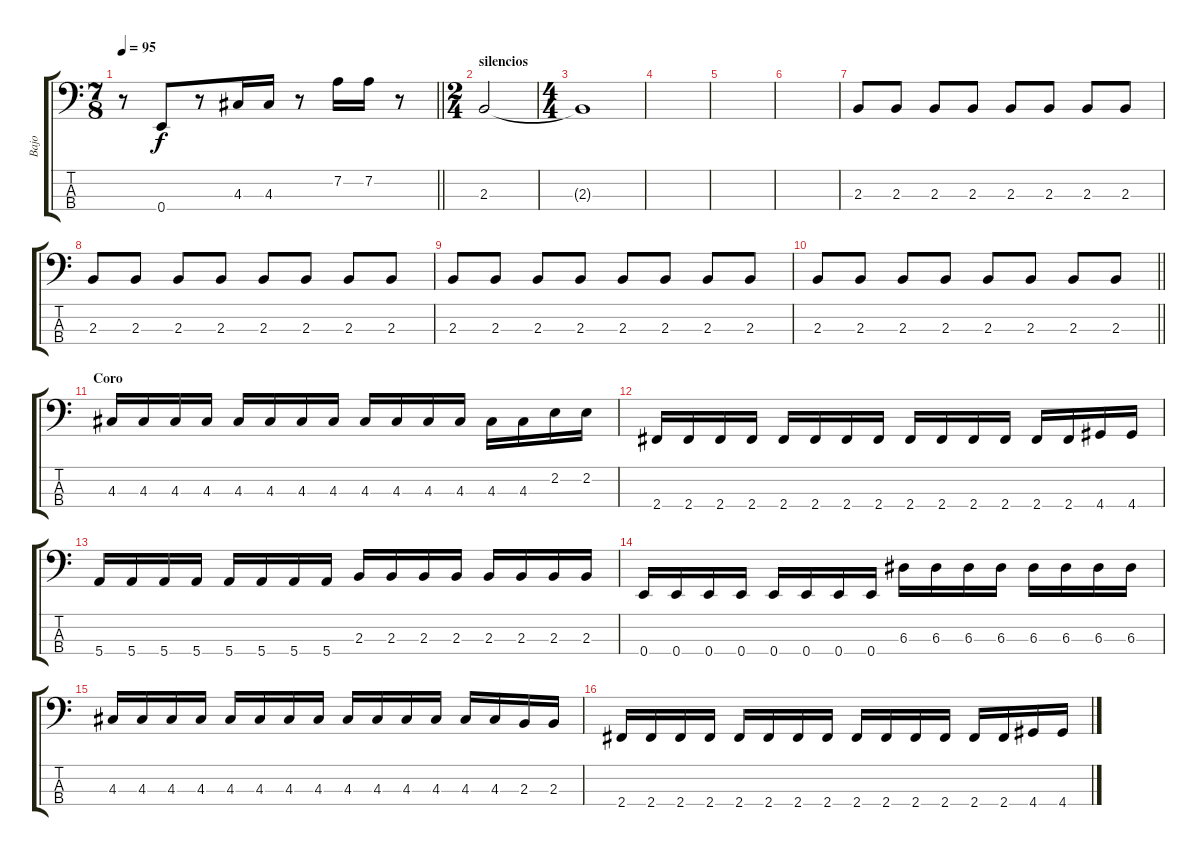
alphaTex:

\track ("Bajo" "Bajo") {instrument electricbasspick}
\staff {score tabs}
\tuning (G2 D2 A1 E1) {hide}
\ts (7 8)
\tempo 95
\clef f4
\barLineRight lightlight
\ks c
r.8{dy f} 0.4.8 r.8 4.3.16 4.3.16 r.8 7.2.16 7.2.16 r.8 |
\ts (2 4)
\section ("" "silencios")
2.3.2 |
\ts (4 4)
2.3{t}.1 |
|
|
|
2.3.8 2.3.8 2.3.8 2.3.8 2.3.8 2.3.8 2.3.8 2.3.8 |
2.3.8 2.3.8 2.3.8 2.3.8 2.3.8 2.3.8 2.3.8 2.3.8 |
2.3.8 2.3.8 2.3.8 2.3.8 2.3.8 2.3.8 2.3.8 2.3.8 |
\barLineRight lightlight
2.3.8 2.3.8 2.3.8 2.3.8 2.3.8 2.3.8 2.3.8 2.3.8 |
\section ("" "Coro")
4.3.16 4.3.16 4.3.16 4.3.16 4.3.16 4.3.16 4.3.16 4.3.16 4.3.16 4.3.16 4.3.16 4.3.16 4.3.16 4.3.16 2.2.16 2.2.16 |
2.4.16 2.4.16 2.4.16 2.4.16 2.4.16 2.4.16 2.4.16 2.4.16 2.4.16 2.4.16 2.4.16 2.4.16 2.4.16 2.4.16 4.4.16 4.4.16 |
5.4.16 5.4.16 5.4.16 5.4.16 5.4.16 5.4.16 5.4.16 5.4.16 2.3.16 2.3.16 2.3.16 2.3.16 2.3.16 2.3.16 2.3.16 2.3.16 |
0.4.16 0.4.16 0.4.16 0.4.16 0.4.16 0.4.16 0.4.16 0.4.16 6.3.16 6.3.16 6.3.16 6.3.16 6.3.16 6.3.16 6.3.16 6.3.16 |
4.3.16 4.3.16 4.3.16 4.3.16 4.3.16 4.3.16 4.3.16 4.3.16 4.3.16 4.3.16 4.3.16 4.3.16 4.3.16 4.3.16 2.3.16 2.3.16 |
2.4.16 2.4.16 2.4.16 2.4.16 2.4.16 2.4.16 2.4.16 2.4.16 2.4.16 2.4.16 2.4.16 2.4.16 2.4.16 2.4.16 4.4.16 4.4.16
